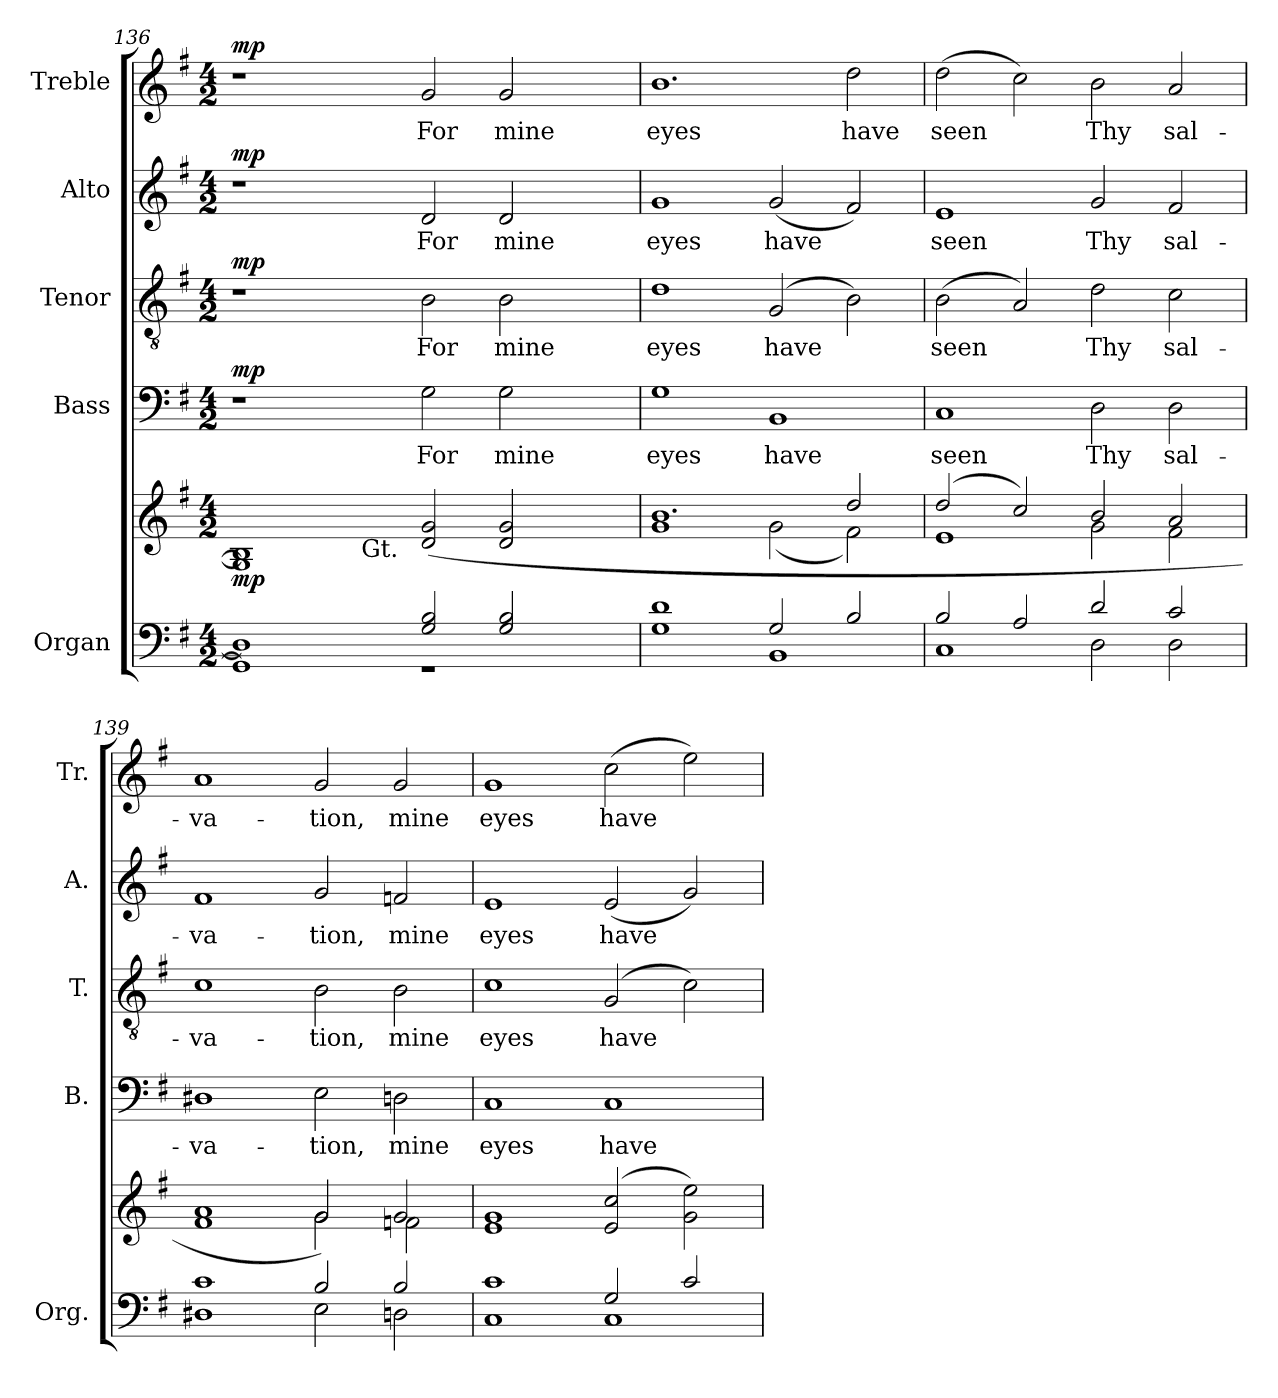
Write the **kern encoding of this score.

**kern	**kern	**dynam	**kern	**text	**dynam	**kern	**text	**dynam	**kern	**text	**dynam	**kern	**text	**dynam
*part5	*part5	*part5	*part4	*part4	*part4	*part3	*part3	*part3	*part2	*part2	*part2	*part1	*part1	*part1
*staff6	*staff5	*staff5/6	*staff4	*staff4	*staff4	*staff3	*staff3	*staff3	*staff2	*staff2	*staff2	*staff1	*staff1	*staff1
*I"Organ	*	*	*I"Bass	*	*	*I"Tenor	*	*	*I"Alto	*	*	*I"Treble	*	*
*I'Org.	*	*	*I'B.	*	*	*I'T.	*	*	*I'A.	*	*	*I'Tr.	*	*
*clefF4	*clefG2	*	*clefF4	*	*	*clefGv2	*	*	*clefG2	*	*	*clefG2	*	*
*	*	*	*	*	*	*ITrd7c12	*	*	*	*	*	*	*	*
*k[f#]	*k[f#]	*	*k[f#]	*	*	*k[f#]	*	*	*k[f#]	*	*	*k[f#]	*	*
*G:	*G:	*	*G:	*	*	*G:	*	*	*G:	*	*	*G:	*	*
*M4/2	*M4/2	*	*M4/2	*	*	*M4/2	*	*	*M4/2	*	*	*M4/2	*	*
=136	=136	=136	=136	=136	=136	=136	=136	=136	=136	=136	=136	=136	=136	=136
*^	*^	*	*	*	*	*	*	*	*	*	*	*^	*	*
*	*	*	*^	*	*	*	*	*	*	*	*	*	*	*	*	*	*
*	*	*	*	*^	*	*	*	*	*	*	*	*	*	*	*	*	*	*
1Di]	1GGi]	1Bi]	1Gi]	2.ryy	2ryy	mp	1r	.	mp	1r	.	mp	1r	.	mp	1r	2ryy	.	mp
.	.	.	.	.	4ryy	.	.	.	.	.	.	.	.	.	.	.	4ryy	.	.
!	!	!	!	!LO:TX:b:t=Gt.	!	!	!	!	!	!	!	!	!	!	!	!	!	!	!
.	.	.	.	1ryy	128ryy	.	.	.	.	.	.	.	.	.	.	.	128ryy	.	.
.	.	.	.	.	256ryy	.	.	.	.	.	.	.	.	.	.	.	256ryy	.	.
.	.	.	.	.	1024ryy	.	.	.	.	.	.	.	.	.	.	.	1024ryy	.	.
.	.	.	.	.	1ryy	.	.	.	.	.	.	.	.	.	.	.	1ryy	.	.
!	!	!	!	!	!	!	!	!LO:LY:b:color=#000000	!	!	!	!	!	!	!	!	!	!	!
!	!	!	!	!	!	!	!	!	!	!	!LO:LY:b:color=#000000	!	!	!	!	!	!	!	!
!	!	!	!	!	!	!	!	!	!	!	!	!	!	!LO:LY:b:color=#000000	!	!	!	!	!
!	!	!	!	!	!	!	!	!	!	!	!	!	!	!	!	!	!	!LO:LY:b:color=#000000	!
2Gi/ 2Bi	1r	(2di/ 2gi	1ryy	.	.	.	2Gi\	For	.	2BBi\	For	.	2di/	For	.	2gi/	.	For	.
!	!	!	!	!	!	!	!	!LO:LY:b:color=#000000	!	!	!	!	!	!	!	!	!	!	!
!	!	!	!	!	!	!	!	!	!	!	!LO:LY:b:color=#000000	!	!	!	!	!	!	!	!
!	!	!	!	!	!	!	!	!	!	!	!	!	!	!LO:LY:b:color=#000000	!	!	!	!	!
!	!	!	!	!	!	!	!	!	!	!	!	!	!	!	!	!	!	!LO:LY:b:color=#000000	!
2Gi/ 2Bi	.	2di/ 2gi	.	.	.	.	2Gi\	mine	.	2BBi\	mine	.	2di/	mine	.	2gi/	.	mine	.
.	.	.	.	4ryy	.	.	.	.	.	.	.	.	.	.	.	.	.	.	.
.	.	.	.	.	8ryy	.	.	.	.	.	.	.	.	.	.	.	8ryy	.	.
.	.	.	.	.	16ryy	.	.	.	.	.	.	.	.	.	.	.	16ryy	.	.
.	.	.	.	.	32ryy	.	.	.	.	.	.	.	.	.	.	.	32ryy	.	.
.	.	.	.	.	64ryy	.	.	.	.	.	.	.	.	.	.	.	64ryy	.	.
.	.	.	.	.	512.ryy	.	.	.	.	.	.	.	.	.	.	.	512.ryy	.	.
*	*	*	*v	*v	*v	*	*	*	*	*	*	*	*	*	*	*v	*v	*	*
=137	=137	=137	=137	=137	=137	=137	=137	=137	=137	=137	=137	=137	=137	=137	=137	=137
*	*	*^	*^	*	*	*	*	*	*	*	*	*	*	*^	*	*
!	!	!	!	!	!	!	!	!LO:LY:b:color=#000000	!	!	!	!	!	!	!	!	!	!	!
*	*	*	*v	*v	*v	*	*	*	*	*	*	*	*	*	*	*v	*v	*	*
*	*	*^	*^	*	*	*	*	*	*	*	*	*	*	*^	*	*
!	!	!	!	!	!	!	!	!	!	!	!LO:LY:b:color=#000000	!	!	!	!	!	!	!	!
*	*	*	*v	*v	*v	*	*	*	*	*	*	*	*	*	*	*v	*v	*	*
*	*	*^	*^	*	*	*	*	*	*	*	*	*	*	*^	*	*
!	!	!	!	!	!	!	!	!	!	!	!	!	!	!LO:LY:b:color=#000000	!	!	!	!	!
*	*	*	*v	*v	*v	*	*	*	*	*	*	*	*	*	*	*v	*v	*	*
*	*	*^	*^	*	*	*	*	*	*	*	*	*	*	*^	*	*
!	!	!	!	!	!	!	!	!	!	!	!	!	!	!	!	!	!	!LO:LY:b:color=#000000	!
*	*	*	*v	*v	*v	*	*	*	*	*	*	*	*	*	*	*v	*v	*	*
1di	1Gi	1.bi	1gi	.	1Gi	eyes	.	1Di	eyes	.	1gi	eyes	.	1.bi	eyes	.
!	!	!	!	!	!	!LO:LY:b:color=#000000	!	!	!	!	!	!	!	!	!	!
!	!	!	!	!	!	!	!	!	!LO:LY:b:color=#000000	!	!	!	!	!	!	!
!	!	!	!	!	!	!	!	!	!	!	!	!LO:LY:b:color=#000000	!	!	!	!
2Gi/	1BBi	.	(2gi\	.	1BBi	have	.	(2GGi/	have	.	(2gi/	have	.	.	.	.
!	!	!	!	!	!	!	!	!	!	!	!	!	!	!	!LO:LY:b:color=#000000	!
2Bi/	.	2ddi/	2f#i\)	.	.	.	.	2BBi\)	.	.	2f#i/)	.	.	2ddi\	have	.
!!LO:PB:g=z
=138	=138	=138	=138	=138	=138	=138	=138	=138	=138	=138	=138	=138	=138	=138	=138	=138
!	!	!	!	!	!	!LO:LY:b:color=#000000	!	!	!	!	!	!	!	!	!	!
!	!	!	!	!	!	!	!	!	!LO:LY:b:color=#000000	!	!	!	!	!	!	!
!	!	!	!	!	!	!	!	!	!	!	!	!LO:LY:b:color=#000000	!	!	!	!
!	!	!	!	!	!	!	!	!	!	!	!	!	!	!	!LO:LY:b:color=#000000	!
2Bi/	1Ci	(2ddi/	1ei	.	1Ci	seen	.	(2BBi\	seen	.	1ei	seen	.	(2ddi\	seen	.
2Ai/	.	2cci/)	.	.	.	.	.	2AAi/)	.	.	.	.	.	2cci\)	.	.
!	!	!	!	!	!	!LO:LY:b:color=#000000	!	!	!	!	!	!	!	!	!	!
!	!	!	!	!	!	!	!	!	!LO:LY:b:color=#000000	!	!	!	!	!	!	!
!	!	!	!	!	!	!	!	!	!	!	!	!LO:LY:b:color=#000000	!	!	!	!
!	!	!	!	!	!	!	!	!	!	!	!	!	!	!	!LO:LY:b:color=#000000	!
2di/	2Di\	2bi/	2gi\	.	2Di\	Thy	.	2Di\	Thy	.	2gi/	Thy	.	2bi\	Thy	.
!	!	!	!	!	!	!LO:LY:b:color=#000000	!	!	!	!	!	!	!	!	!	!
!	!	!	!	!	!	!	!	!	!LO:LY:b:color=#000000	!	!	!	!	!	!	!
!	!	!	!	!	!	!	!	!	!	!	!	!LO:LY:b:color=#000000	!	!	!	!
!	!	!	!	!	!	!	!	!	!	!	!	!	!	!	!LO:LY:b:color=#000000	!
2ci/	2Di\	2ai/	2f#i\	.	2Di\	sal-	.	2Ci\	sal-	.	2f#i/	sal-	.	2ai/	sal-	.
=139	=139	=139	=139	=139	=139	=139	=139	=139	=139	=139	=139	=139	=139	=139	=139	=139
!	!	!	!	!	!	!LO:LY:b:color=#000000	!	!	!	!	!	!	!	!	!	!
!	!	!	!	!	!	!	!	!	!LO:LY:b:color=#000000	!	!	!	!	!	!	!
!	!	!	!	!	!	!	!	!	!	!	!	!LO:LY:b:color=#000000	!	!	!	!
!	!	!	!	!	!	!	!	!	!	!	!	!	!	!	!LO:LY:b:color=#000000	!
1ci	1D#Xi	1ai	1f#i	.	1D#Xi	-va-	.	1Ci	-va-	.	1f#i	-va-	.	1ai	-va-	.
!	!	!	!	!	!	!LO:LY:b:color=#000000	!	!	!	!	!	!	!	!	!	!
!	!	!	!	!	!	!	!	!	!LO:LY:b:color=#000000	!	!	!	!	!	!	!
!	!	!	!	!	!	!	!	!	!	!	!	!LO:LY:b:color=#000000	!	!	!	!
!	!	!	!	!	!	!	!	!	!	!	!	!	!	!	!LO:LY:b:color=#000000	!
2Bi/	2Ei\	2gi/)	2gi\	.	2Ei\	-tion,	.	2BBi\	-tion,	.	2gi/	-tion,	.	2gi/	-tion,	.
!	!	!	!	!	!	!LO:LY:b:color=#000000	!	!	!	!	!	!	!	!	!	!
!	!	!	!	!	!	!	!	!	!LO:LY:b:color=#000000	!	!	!	!	!	!	!
!	!	!	!	!	!	!	!	!	!	!	!	!LO:LY:b:color=#000000	!	!	!	!
!	!	!	!	!	!	!	!	!	!	!	!	!	!	!	!LO:LY:b:color=#000000	!
2Bi/	2Dni\	2gi/	2fni\	.	2Dni\	mine	.	2BBi\	mine	.	2fni/	mine	.	2gi/	mine	.
*	*	*v	*v	*	*	*	*	*	*	*	*	*	*	*	*	*
=140	=140	=140	=140	=140	=140	=140	=140	=140	=140	=140	=140	=140	=140	=140	=140
*	*	*^	*	*	*	*	*	*	*	*	*	*	*	*	*
!	!	!	!	!	!	!LO:LY:b:color=#000000	!	!	!	!	!	!	!	!	!	!
*	*	*v	*v	*	*	*	*	*	*	*	*	*	*	*	*	*
*	*	*^	*	*	*	*	*	*	*	*	*	*	*	*	*
!	!	!	!	!	!	!	!	!	!LO:LY:b:color=#000000	!	!	!	!	!	!	!
*	*	*v	*v	*	*	*	*	*	*	*	*	*	*	*	*	*
*	*	*^	*	*	*	*	*	*	*	*	*	*	*	*	*
!	!	!	!	!	!	!	!	!	!	!	!	!LO:LY:b:color=#000000	!	!	!	!
*	*	*v	*v	*	*	*	*	*	*	*	*	*	*	*	*	*
*	*	*^	*	*	*	*	*	*	*	*	*	*	*	*	*
!	!	!	!	!	!	!	!	!	!	!	!	!	!	!	!LO:LY:b:color=#000000	!
*	*	*v	*v	*	*	*	*	*	*	*	*	*	*	*	*	*
1ci	1Ci	1ei 1gi	.	1Ci	eyes	.	1Ci	eyes	.	1ei	eyes	.	1gi	eyes	.
!	!	!	!	!	!LO:LY:b:color=#000000	!	!	!	!	!	!	!	!	!	!
!	!	!	!	!	!	!	!	!LO:LY:b:color=#000000	!	!	!	!	!	!	!
!	!	!	!	!	!	!	!	!	!	!	!LO:LY:b:color=#000000	!	!	!	!
!	!	!	!	!	!	!	!	!	!	!	!	!	!	!LO:LY:b:color=#000000	!
2Gi/	1Ci	(2ei/ 2cci	.	1Ci	have	.	(2GGi/	have	.	(2ei/	have	.	(2cci\	have	.
2ci/	.	2gi\ 2eei)	.	.	.	.	2Ci\)	.	.	2gi/)	.	.	2eei\)	.	.
*v	*v	*	*	*	*	*	*	*	*	*	*	*	*	*	*
=	=	=	=	=	=	=	=	=	=	=	=	=	=	=
*-	*-	*-	*-	*-	*-	*-	*-	*-	*-	*-	*-	*-	*-	*-
